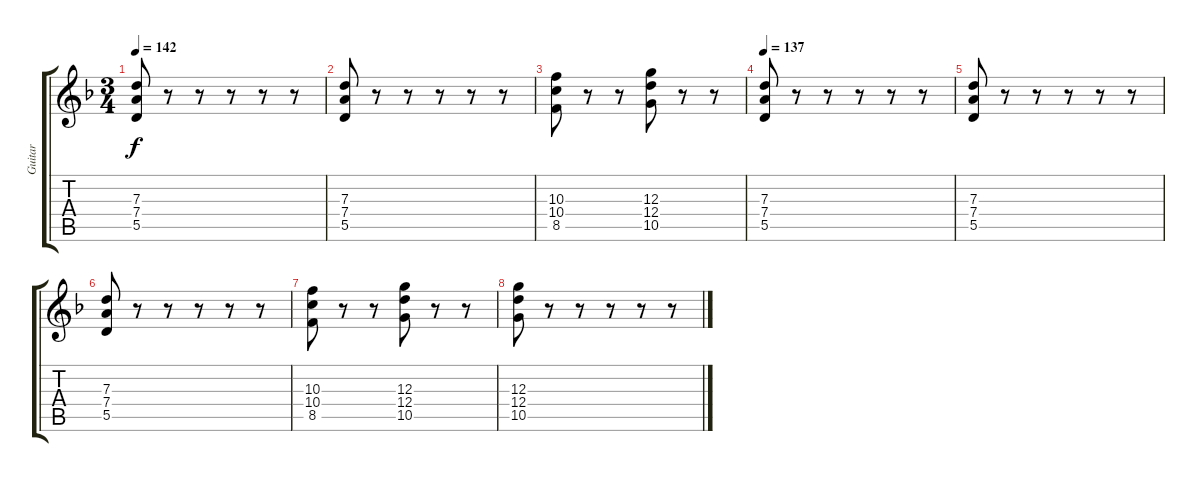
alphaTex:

\track ("Guitar" "Guitar") {instrument distortionguitar}
\staff {score tabs}
\tuning (E4 B3 G3 D3 A2 E2) {hide}
\ts (3 4)
\tempo 142
\clef g2
\ks dminor
(7.3 7.4 5.5).8{dy f} r.8 r.8 r.8 r.8 r.8 |
(7.3 7.4 5.5).8 r.8 r.8 r.8 r.8 r.8 |
(10.3 10.4 8.5).8 r.8 r.8 (12.3 12.4 10.5).8 r.8 r.8 |
\tempo 137
(7.3 7.4 5.5).8 r.8 r.8 r.8 r.8 r.8 |
(7.3 7.4 5.5).8 r.8 r.8 r.8 r.8 r.8 |
(7.3 7.4 5.5).8 r.8 r.8 r.8 r.8 r.8 |
(10.3 10.4 8.5).8 r.8 r.8 (12.3 12.4 10.5).8 r.8 r.8 |
(12.3 12.4 10.5).8 r.8 r.8 r.8 r.8 r.8
